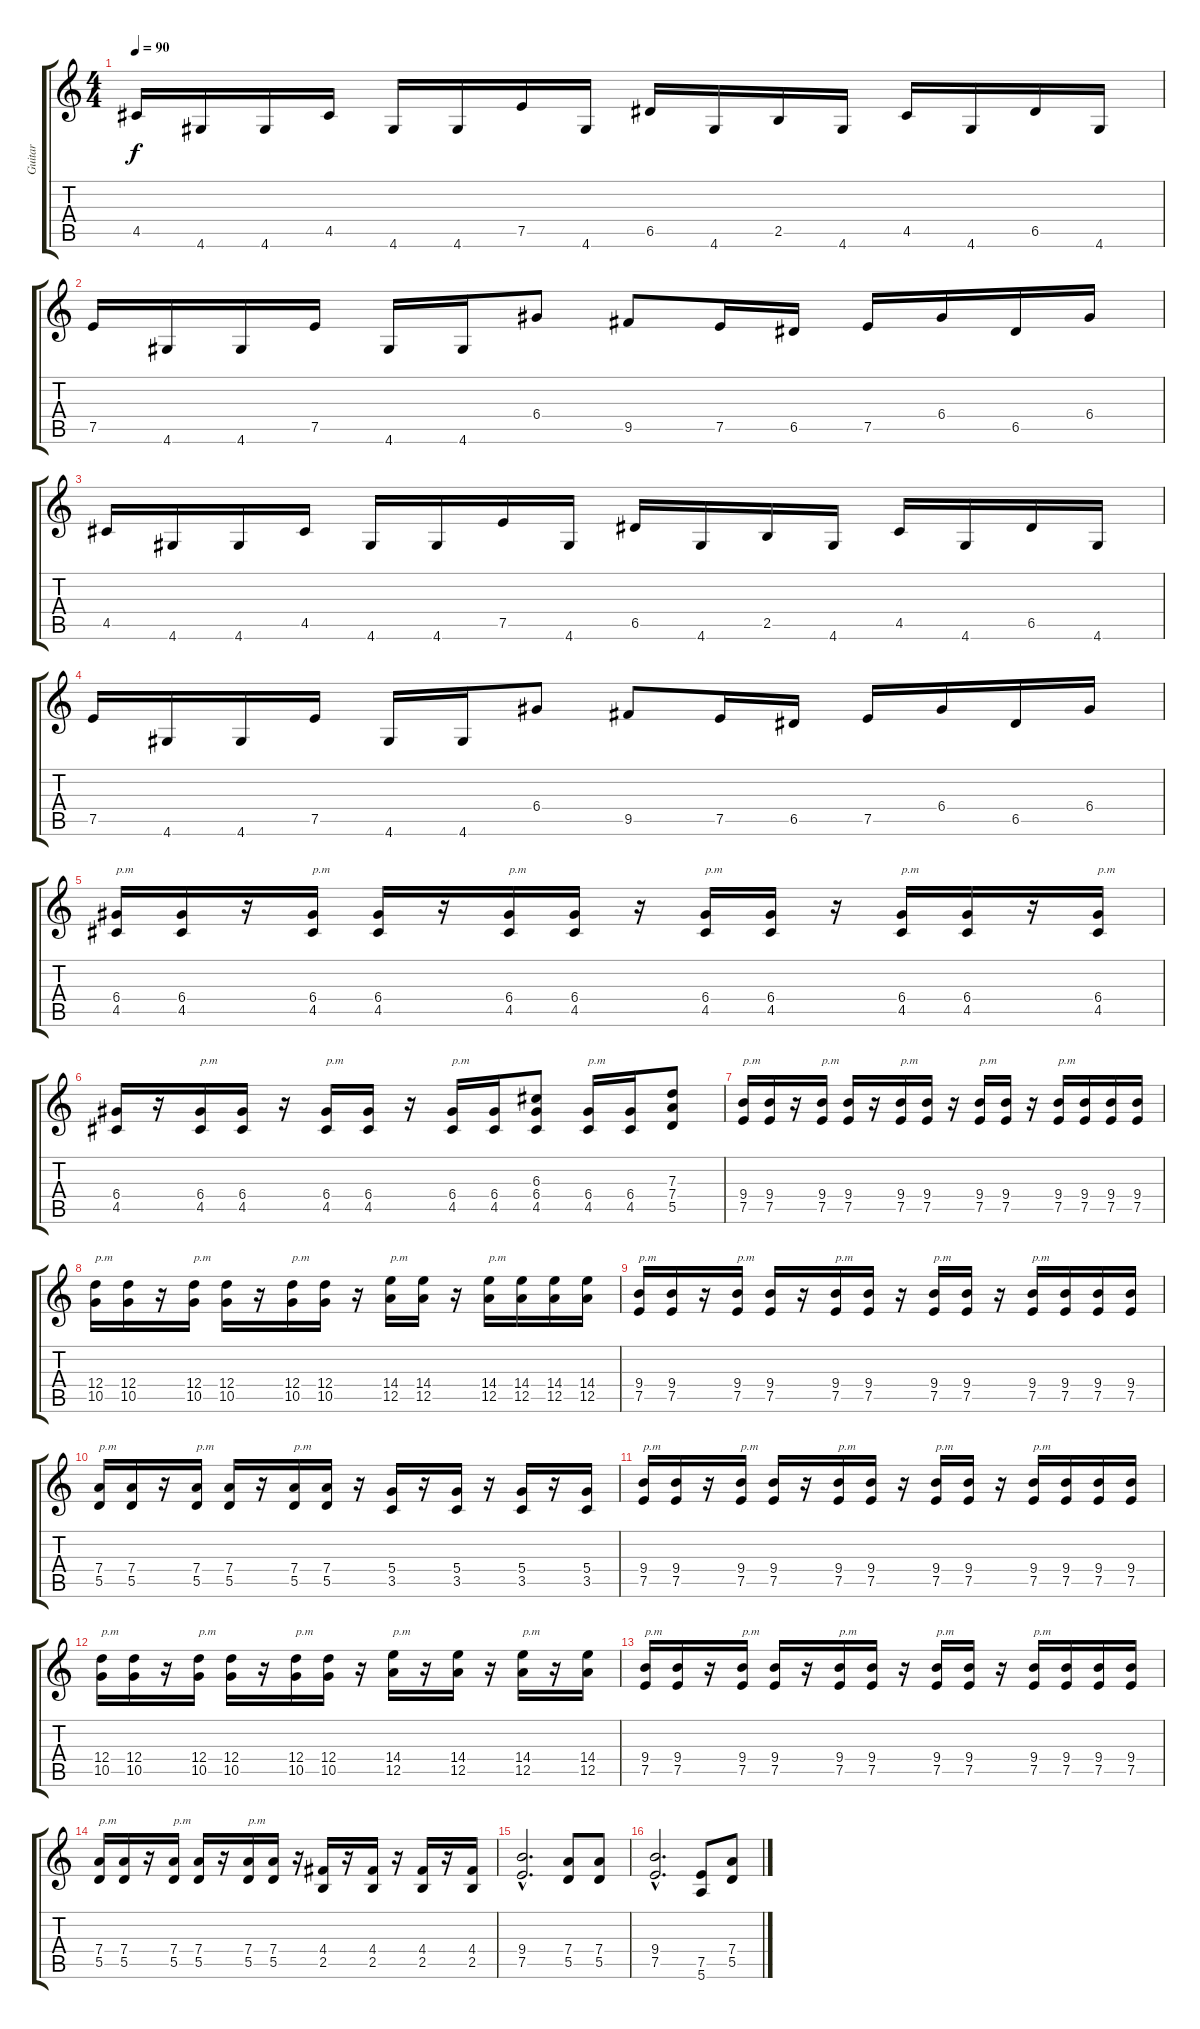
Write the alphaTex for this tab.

\track ("Guitar" "Guitar") {instrument distortionguitar}
\staff {score tabs}
\tuning (E4 B3 G3 D3 A2 E2) {hide}
\ts (4 4)
\tempo 90
\clef g2
\ks c
4.5.16{dy f} 4.6.16 4.6.16 4.5.16 4.6.16 4.6.16 7.5.16 4.6.16 6.5.16 4.6.16 2.5.16 4.6.16 4.5.16 4.6.16 6.5.16 4.6.16 |
7.5.16 4.6.16 4.6.16 7.5.16 4.6.16 4.6.16 6.4.8 9.5.8 7.5.16 6.5.16 7.5.16 6.4.16 6.5.16 6.4.16 |
4.5.16 4.6.16 4.6.16 4.5.16 4.6.16 4.6.16 7.5.16 4.6.16 6.5.16 4.6.16 2.5.16 4.6.16 4.5.16 4.6.16 6.5.16 4.6.16 |
7.5.16 4.6.16 4.6.16 7.5.16 4.6.16 4.6.16 6.4.8 9.5.8 7.5.16 6.5.16 7.5.16 6.4.16 6.5.16 6.4.16 |
(6.4 4.5).16{txt "p.m"} (6.4 4.5).16 r.16 (6.4 4.5).16{txt "p.m"} (6.4 4.5).16 r.16 (6.4 4.5).16{txt "p.m"} (6.4 4.5).16 r.16 (6.4 4.5).16{txt "p.m"} (6.4 4.5).16 r.16 (6.4 4.5).16{txt "p.m"} (6.4 4.5).16 r.16 (6.4 4.5).16{txt "p.m"} |
(6.4 4.5).16 r.16 (6.4 4.5).16{txt "p.m"} (6.4 4.5).16 r.16 (6.4 4.5).16{txt "p.m"} (6.4 4.5).16 r.16 (6.4 4.5).16{txt "p.m"} (6.4 4.5).16 (6.3 6.4 4.5).8 (6.4 4.5).16{txt "p.m"} (6.4 4.5).16 (7.3 7.4 5.5).8 |
(9.4 7.5).16{txt "p.m"} (9.4 7.5).16 r.16 (9.4 7.5).16{txt "p.m"} (9.4 7.5).16 r.16 (9.4 7.5).16{txt "p.m"} (9.4 7.5).16 r.16 (9.4 7.5).16{txt "p.m"} (9.4 7.5).16 r.16 (9.4 7.5).16{txt "p.m"} (9.4 7.5).16 (9.4 7.5).16 (9.4 7.5).16 |
(12.4 10.5).16{txt "p.m"} (12.4 10.5).16 r.16 (12.4 10.5).16{txt "p.m"} (12.4 10.5).16 r.16 (12.4 10.5).16{txt "p.m"} (12.4 10.5).16 r.16 (14.4 12.5).16{txt "p.m"} (14.4 12.5).16 r.16 (14.4 12.5).16{txt "p.m"} (14.4 12.5).16 (14.4 12.5).16 (14.4 12.5).16 |
(9.4 7.5).16{txt "p.m"} (9.4 7.5).16 r.16 (9.4 7.5).16{txt "p.m"} (9.4 7.5).16 r.16 (9.4 7.5).16{txt "p.m"} (9.4 7.5).16 r.16 (9.4 7.5).16{txt "p.m"} (9.4 7.5).16 r.16 (9.4 7.5).16{txt "p.m"} (9.4 7.5).16 (9.4 7.5).16 (9.4 7.5).16 |
(7.4 5.5).16{txt "p.m"} (7.4 5.5).16 r.16 (7.4 5.5).16{txt "p.m"} (7.4 5.5).16 r.16 (7.4 5.5).16{txt "p.m"} (7.4 5.5).16 r.16 (5.4 3.5).16 r.16 (5.4 3.5).16 r.16 (5.4 3.5).16 r.16 (5.4 3.5).16 |
(9.4 7.5).16{txt "p.m"} (9.4 7.5).16 r.16 (9.4 7.5).16{txt "p.m"} (9.4 7.5).16 r.16 (9.4 7.5).16{txt "p.m"} (9.4 7.5).16 r.16 (9.4 7.5).16{txt "p.m"} (9.4 7.5).16 r.16 (9.4 7.5).16{txt "p.m"} (9.4 7.5).16 (9.4 7.5).16 (9.4 7.5).16 |
(12.4 10.5).16{txt "p.m"} (12.4 10.5).16 r.16 (12.4 10.5).16{txt "p.m"} (12.4 10.5).16 r.16 (12.4 10.5).16{txt "p.m"} (12.4 10.5).16 r.16 (14.4 12.5).16{txt "p.m"} r.16 (14.4 12.5).16 r.16 (14.4 12.5).16{txt "p.m"} r.16 (14.4 12.5).16 |
(9.4 7.5).16{txt "p.m"} (9.4 7.5).16 r.16 (9.4 7.5).16{txt "p.m"} (9.4 7.5).16 r.16 (9.4 7.5).16{txt "p.m"} (9.4 7.5).16 r.16 (9.4 7.5).16{txt "p.m"} (9.4 7.5).16 r.16 (9.4 7.5).16{txt "p.m"} (9.4 7.5).16 (9.4 7.5).16 (9.4 7.5).16 |
(7.4 5.5).16{txt "p.m"} (7.4 5.5).16 r.16 (7.4 5.5).16{txt "p.m"} (7.4 5.5).16 r.16 (7.4 5.5).16{txt "p.m"} (7.4 5.5).16 r.16 (4.4 2.5).16 r.16 (4.4 2.5).16 r.16 (4.4 2.5).16 r.16 (4.4 2.5).16 |
(9.4{hac} 7.5{hac}).2{d} (7.4 5.5).8 (7.4 5.5).8 |
(9.4{hac} 7.5{hac}).2{d} (7.5 5.6).8 (7.4 5.5).8
